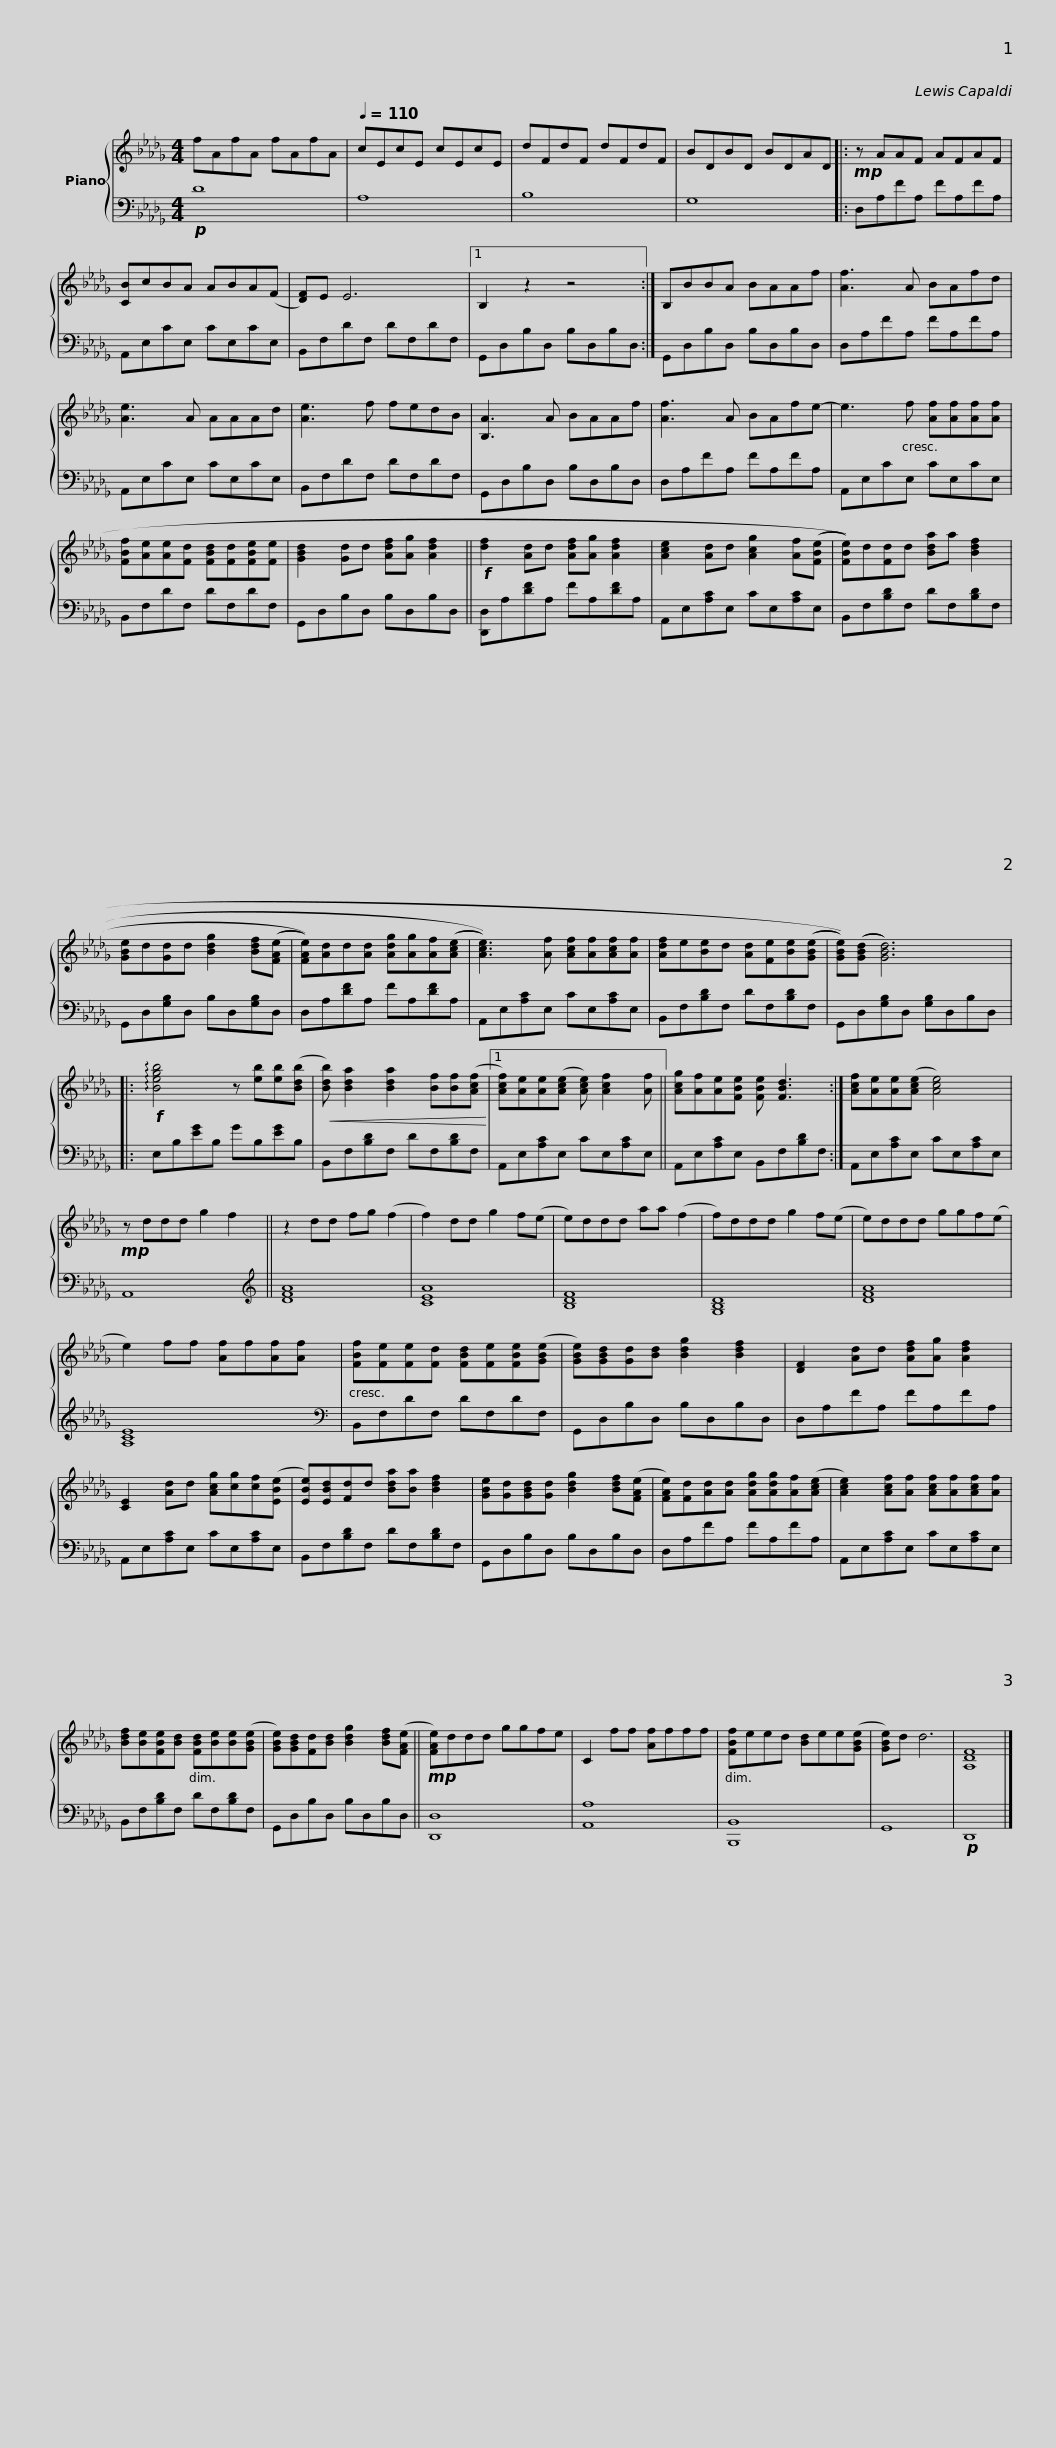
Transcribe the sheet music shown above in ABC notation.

X:1
%%score { 1 | 2 }
L:1/8
M:4/4
I:linebreak $
K:Db
V:1 treble
V:2 bass
V:1
 fAfA fAfA |[Q:1/4=110] cEcE cEcE | dFdF dFdF | BDBD BDAD |:!mp! z AAF AFAF |$ %5
 [CB]cBA ABA(F | [DF])E E6 |1 B,2 z2 z4 :| B,BBA BAAf | [Af]3 A BAfd |$ %10
 [Ae]3 A AAAd | [Ae]3 f fedB | [B,A]3 A BAAf | [Af]3 A BAfe- | e3 f [Af][Af][Af][Af] |$ %15
 [FBf][Ae][Ae][Fd] [FBd][Fd][FBe][Fe] | [GBd]2 [Gd]d [Adf][Ag] [Adf]2 ||!f! [df]2 [Ad]d [Adf][Ag] [Adf]2 | [Ace]2 [Ad]d [Acg]2 [Af]((([FBe] | [FBe])))d[Fd]d [Bda]a [Bdf]2 |$ %20
 [GBe]d[Gd]d [Bdg]2 [Bdf]((([FAe] | [FAe])))[Ad]d[Ad] [Adg][Ag][Af]((([Ace] | [Ace]3))) [Af] [Acf][Af][Acf][Af] | [Adf]e[Be]d [Ad][Fe][Be]((([GBe] | [GBe])))(([GBd] [GBd]6)) |:$ %25
!f! !arpeggio![Begb]4 z [eb][eb]([Bdb] |!<(! [Bdb]) [Bda]2 [Bda]2 [Bf][Bf]([Acf]!<)! |1 [Acf])[Ae][Ae]([Ace] [Ace]) [Acf]2 [Af] || [Acg][Af][Ae][FBe] [FBe] [FBd]3 :|$ [Acf][Ae][Ae]([Ace] [Ace]4) | %30
!mp! z ddd g2 f2 || z2 dd fg (f2 | f2) dd g2 f(e | e)ddd aa (f2 | f)ddd g2 f(e |$ %35
 e)ddd ggf(e | e2) ff [Af]f[Af][Af] | [FBf][Fe][Fe][Fd] [FBd][Fe][FBe]([GBe] | [GBe])[GBd][Gd][Bd] [Bdg]2 [Bdf]2 | [DF]2 [Ad]d [Adf][Ag] [Adf]2 |$ %40
 [CE]2 [Ad]d [Acg][cg][cf]([EBe] | [EBe])[EBd][Fd]d [Bda][Ba] [Bdf]2 | [GBe][Gd][GBd][Gd] [Bdg]2 [Bdf]([FAe] | [FAe])[Fd][Ad][Ad] [Adg][Adg][Af]([Ace] | [Ace]2) [Acf][Af] [Acf][Af][Acf][Af] |$ %45
 [Bdf][Be][FBe][Bd] [FBd][Be][Be]([GBe] | [GBe])[GBd][Fd][Bd] [Bdg]2 [Bdf]([FAe] ||!mp! [FAe])ddd ggfe | C2 ff [Af]fff | [FBf]eed [Bd]ee([GBe] |$ %50
 [GBe])d d6 | [A,DF]8 |] %52
V:2
!p! D8 | A,8 | B,8 | G,8 |: D,A,FA, FA,FA, |$ %5
 A,,E,CE, CE,CE, | B,,F,DF, DF,DF, |1 G,,D,B,D, B,D,B,D, :| G,,D,B,D, B,D,B,D, | D,A,FA, FA,FA, |$ %10
 A,,E,CE, CE,CE, | B,,F,DF, DF,DF, | G,,D,B,D, B,D,B,D, | D,A,FA, FA,FA, | A,,E,CE, CE,CE, |$ %15
 B,,F,DF, DF,DF, | G,,D,B,D, B,D,B,D, || [D,,D,]A,[DF]A, FA,[DF]A, | A,,E,[A,C]E, CE,[A,C]E, | B,,F,[B,D]F, DF,[B,D]F, |$ %20
 G,,D,[G,B,]D, B,D,[G,B,]D, | D,A,[DF]A, FA,[DF]A, | A,,E,[A,C]E, CE,[A,C]E, | B,,F,[B,D]F, DF,[B,D]F, | G,,D,[G,B,]D, [G,B,]D,B,D, |:$ %25
 E,B,[EG]B, GB,[EG]B, | B,,F,[B,D]F, DF,[B,D]F, |1 A,,E,[A,C]E, CE,[A,C]E, || A,,E,[A,C]E, B,,F,[B,D]F, :|$ A,,E,[A,C]E, CE,[A,C]E, | %30
 A,,8 ||[K:treble] [DFA]8 | [CEA]8 | [B,DF]8 | [G,B,D]8 |$ %35
 [DFA]8 | [A,CE]8 |[K:bass] B,,F,DF, DF,DF, | G,,D,B,D, B,D,B,D, | D,A,FA, FA,FA, |$ %40
 A,,E,[A,C]E, CE,[A,C]E, | B,,F,[B,D]F, DF,[B,D]F, | G,,D,B,D, B,D,B,D, | D,A,FA, FA,FA, | A,,E,[A,C]E, CE,[A,C]E, |$ %45
 B,,F,[B,D]F, DF,[B,D]F, | G,,D,B,D, B,D,B,D, || [D,,D,]8 | [A,,A,]8 | [B,,,B,,]8 |$ %50
 G,,8 |!p! D,,8 |] %52
